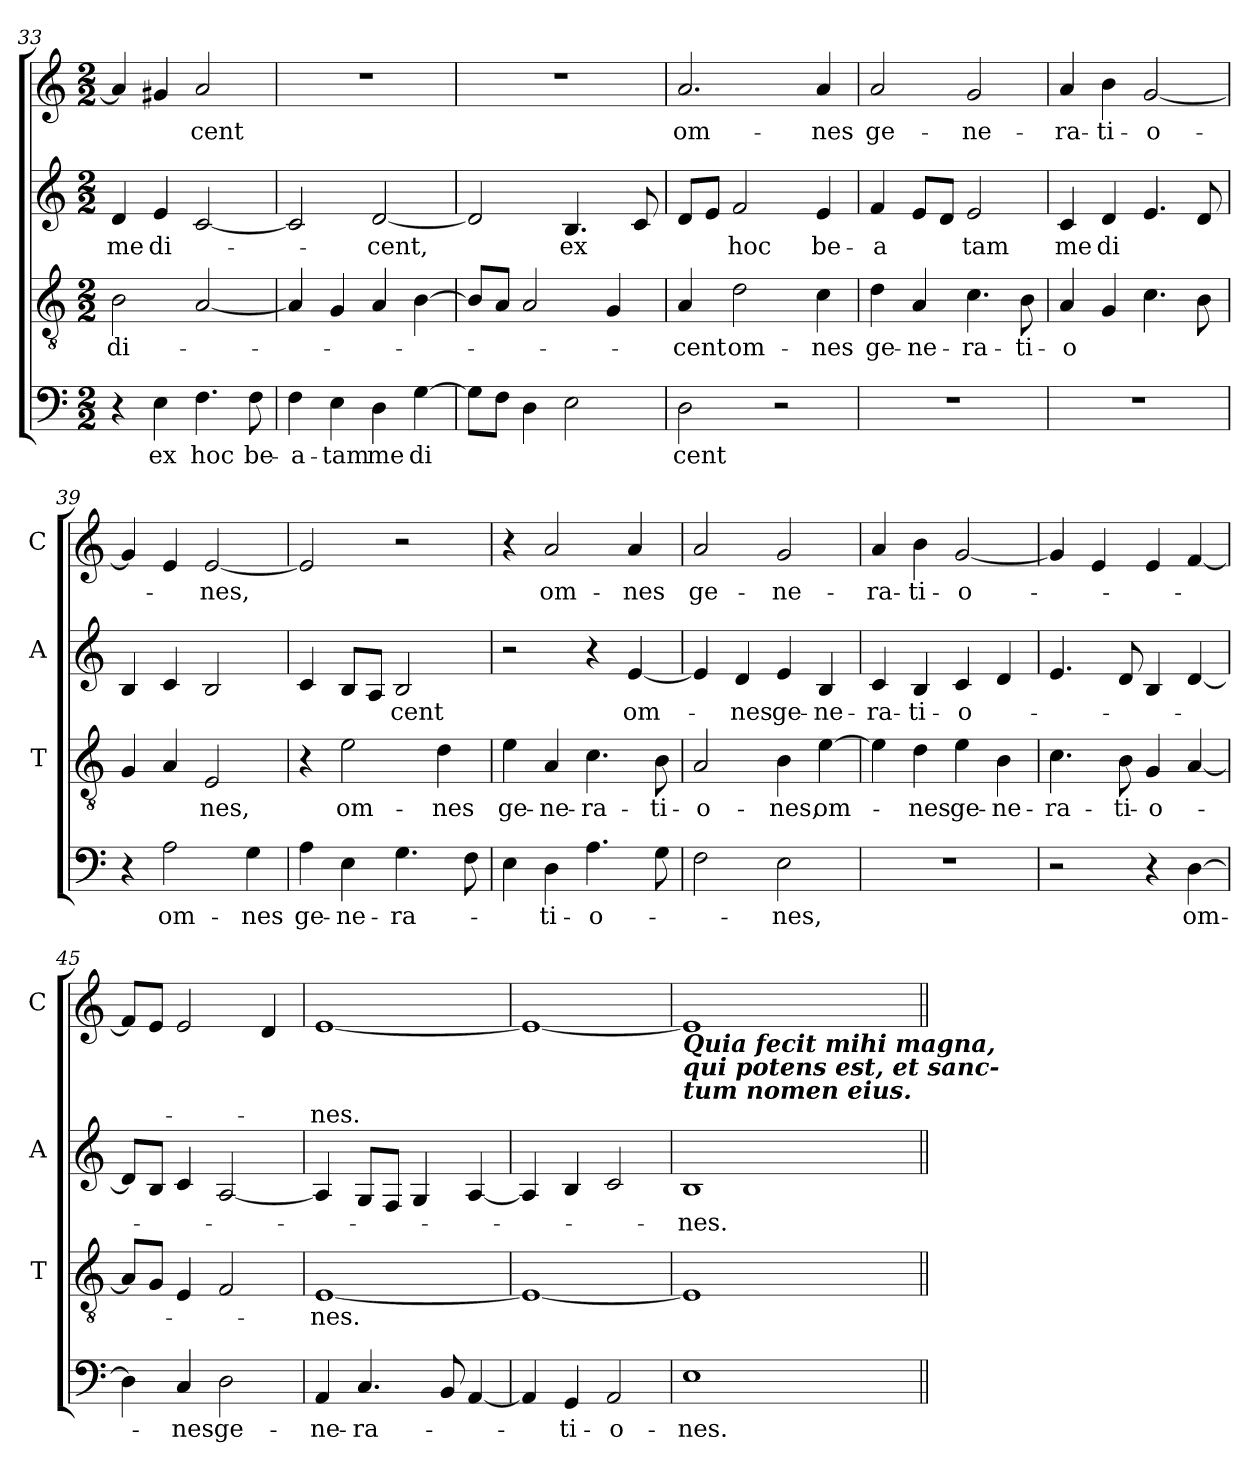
**kern	**text	**kern	**text	**kern	**text	**kern	**text
*part4	*part4	*part3	*part3	*part2	*part2	*part1	*part1
*staff4	*staff4	*staff3	*staff3	*staff2	*staff2	*staff1	*staff1
*	*	*I'T	*	*I'A	*	*I'C	*
!!LO:LB:g=z
*clefF4	*	*clefGv2	*	*clefG2	*	*clefG2	*
*k[]	*	*k[]	*	*k[]	*	*k[]	*
*C:	*	*C:	*	*C:	*	*C:	*
*M2/2	*	*M2/2	*	*M2/2	*	*M2/2	*
=33	=33	=33	=33	=33	=33	=33	=33
!	!	!	!LO:LY:b	!	!LO:LY:b	!	!
4r	.	2B\	di-	4d/	me	4a/]	.
!	!LO:LY:b	!	!	!	!LO:LY:b	!	!
4E\	ex	.	.	4e/	di-	4g#/	.
!	!LO:LY:b	!	!	!	!	!	!LO:LY:b
4.F\	hoc	[2A/	.	[2c/	.	2a/	-cent
!	!LO:LY:b	!	!	!	!	!	!
8F\	be-	.	.	.	.	.	.
=34	=34	=34	=34	=34	=34	=34	=34
!	!LO:LY:b	!	!	!	!	!	!
4F\	-a-	4A/]	.	2c/]	.	1r	.
!	!LO:LY:b	!	!	!	!	!	!
4E\	-tam	4G/	.	.	.	.	.
!	!LO:LY:b	!	!	!	!LO:LY:b	!	!
4D\	me	4A/	.	[2d/	-cent,	.	.
!	!LO:LY:b	!	!	!	!	!	!
[4G\	di	[4B\	.	.	.	.	.
=35	=35	=35	=35	=35	=35	=35	=35
8G\L]	.	8B/L]	.	2d/]	.	1r	.
8F\J	.	8A/J	.	.	.	.	.
4D\	.	2A/	.	.	.	.	.
!	!	!	!	!	!LO:LY:b	!	!
2E\	.	.	.	4.B/	ex	.	.
.	.	4G/	.	.	.	.	.
.	.	.	.	8c/	.	.	.
=36	=36	=36	=36	=36	=36	=36	=36
!	!LO:LY:b	!	!LO:LY:b	!	!	!	!LO:LY:b
2D\	cent	4A/	-cent	8d/L	.	2.a/	om-
.	.	.	.	8e/J	.	.	.
!	!	!	!LO:LY:b	!	!LO:LY:b	!	!
.	.	2d\	om-	2f/	hoc	.	.
2r	.	.	.	.	.	.	.
!	!	!	!LO:LY:b	!	!LO:LY:b	!	!LO:LY:b
.	.	4c\	-nes	4e/	be-	4a/	-nes
=37	=37	=37	=37	=37	=37	=37	=37
!	!	!	!LO:LY:b	!	!LO:LY:b	!	!LO:LY:b
1r	.	4d\	ge-	4f/	-a	2a/	ge-
!	!	!	!LO:LY:b	!	!	!	!
.	.	4A/	-ne-	8e/L	.	.	.
.	.	.	.	8d/J	.	.	.
!	!	!	!LO:LY:b	!	!LO:LY:b	!	!LO:LY:b
.	.	4.c\	-ra-	2e/	tam	2g/	-ne-
!	!	!	!LO:LY:b	!	!	!	!
.	.	8B\	-ti-	.	.	.	.
=38	=38	=38	=38	=38	=38	=38	=38
!	!	!	!LO:LY:b	!	!LO:LY:b	!	!LO:LY:b
1r	.	4A/	-o	4c/	me	4a/	-ra-
!	!	!	!	!	!LO:LY:b	!	!LO:LY:b
.	.	4G/	.	4d/	di	4b\	-ti-
!	!	!	!	!	!	!	!LO:LY:b
.	.	4.c\	.	4.e/	.	[2g/	-o-
.	.	8B\	.	8d/	.	.	.
!!LO:LB:g=z
=39	=39	=39	=39	=39	=39	=39	=39
4r	.	4G/	.	4B/	.	4g/]	.
!	!LO:LY:b	!	!	!	!	!	!
2A\	om-	4A/	.	4c/	.	4e/	.
!	!	!	!LO:LY:b	!	!	!	!LO:LY:b
.	.	2E/	nes,	2B/	.	[2e/	-nes,
!	!LO:LY:b	!	!	!	!	!	!
4G\	-nes	.	.	.	.	.	.
=40	=40	=40	=40	=40	=40	=40	=40
!	!LO:LY:b	!	!	!	!	!	!
4A\	ge-	4r	.	4c/	.	2e/]	.
!	!LO:LY:b	!	!LO:LY:b	!	!	!	!
4E\	-ne-	2e\	om-	8B/L	.	.	.
.	.	.	.	8A/J	.	.	.
!	!LO:LY:b	!	!	!	!LO:LY:b	!	!
4.G\	-ra-	.	.	2B/	cent	2r	.
!	!	!	!LO:LY:b	!	!	!	!
.	.	4d\	-nes	.	.	.	.
8F\	.	.	.	.	.	.	.
=41	=41	=41	=41	=41	=41	=41	=41
!	!	!	!LO:LY:b	!	!	!	!
4E\	.	4e\	ge-	2r	.	4r	.
!	!LO:LY:b	!	!LO:LY:b	!	!	!	!LO:LY:b
4D\	-ti-	4A/	-ne-	.	.	2a/	om-
!	!LO:LY:b	!	!LO:LY:b	!	!	!	!
4.A\	-o-	4.c\	-ra-	4r	.	.	.
!	!	!	!	!	!LO:LY:b	!	!LO:LY:b
.	.	.	.	[4e/	om-	4a/	-nes
!	!	!	!LO:LY:b	!	!	!	!
8G\	.	8B\	-ti-	.	.	.	.
=42	=42	=42	=42	=42	=42	=42	=42
!	!	!	!LO:LY:b	!	!	!	!LO:LY:b
2F\	.	2A/	-o-	4e/]	.	2a/	ge-
!	!	!	!	!	!LO:LY:b	!	!
.	.	.	.	4d/	-nes	.	.
!	!LO:LY:b	!	!LO:LY:b	!	!LO:LY:b	!	!LO:LY:b
2E\	-nes,	4B\	-nes,	4e/	ge-	2g/	-ne-
!	!	!	!LO:LY:b	!	!LO:LY:b	!	!
.	.	[4e\	om-	4B/	-ne-	.	.
=43	=43	=43	=43	=43	=43	=43	=43
!	!	!	!	!	!LO:LY:b	!	!LO:LY:b
1r	.	4e\]	.	4c/	-ra-	4a/	-ra-
!	!	!	!LO:LY:b	!	!LO:LY:b	!	!LO:LY:b
.	.	4d\	-nes	4B/	-ti-	4b\	-ti-
!	!	!	!LO:LY:b	!	!LO:LY:b	!	!LO:LY:b
.	.	4e\	ge-	4c/	-o-	[2g/	-o-
!	!	!	!LO:LY:b	!	!	!	!
.	.	4B\	-ne-	4d/	.	.	.
=44	=44	=44	=44	=44	=44	=44	=44
!	!	!	!LO:LY:b	!	!	!	!
2r	.	4.c\	-ra-	4.e/	.	4g/]	.
.	.	.	.	.	.	4e/	.
!	!	!	!LO:LY:b	!	!	!	!
.	.	8B\	-ti-	8d/	.	.	.
!	!	!	!LO:LY:b	!	!	!	!
4r	.	4G/	-o-	4B/	.	4e/	.
!	!LO:LY:b	!	!	!	!	!	!
[4D\	om-	[4A/	.	[4d/	.	[4f/	.
!!LO:PB:g=z
=45	=45	=45	=45	=45	=45	=45	=45
4D\]	.	8A/L]	.	8d/L]	.	8f/L]	.
.	.	8G/J	.	8B/J	.	8e/J	.
!	!LO:LY:b	!	!	!	!	!	!
4C/	-nes	4E/	.	4c/	.	2e/	.
!	!LO:LY:b	!	!	!	!	!	!
2D\	ge-	2F/	.	[2A/	.	.	.
.	.	.	.	.	.	4d/	.
=46	=46	=46	=46	=46	=46	=46	=46
!	!LO:LY:b	!	!LO:LY:b	!	!	!	!LO:LY:b
4AA/	-ne-	[1E	-nes.	4A/]	.	[1e	-nes.
!	!LO:LY:b	!	!	!	!	!	!
4.C/	-ra-	.	.	8G/L	.	.	.
.	.	.	.	8F/J	.	.	.
.	.	.	.	4G/	.	.	.
8BB/	.	.	.	.	.	.	.
[4AA/	.	.	.	[4A/	.	.	.
=47	=47	=47	=47	=47	=47	=47	=47
4AA/]	.	1E_	.	4A/]	.	1e_	.
!	!LO:LY:b	!	!	!	!	!	!
4GG/	-ti-	.	.	4B/	.	.	.
!	!LO:LY:b	!	!	!	!	!	!
2AA/	-o-	.	.	2c/	.	.	.
=48	=48	=48	=48	=48	=48	=48	=48
!	!	!	!	!	!	!LO:TX:b:Bi:t=Quia fecit mihi magna,\nqui potens est, et sanc-\ntum nomen eius.	!
!	!LO:LY:b	!	!	!	!LO:LY:b	!	!
1E	-nes.	1E]	.	1B	-nes.	1e]	.
=||	=||	=||	=||	=||	=||	=||	=||
*-	*-	*-	*-	*-	*-	*-	*-
